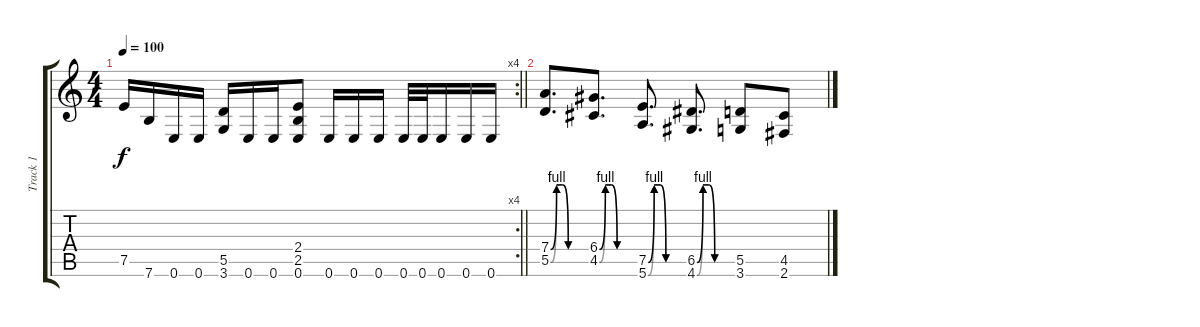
\track ("Track 1" "Track 1") {instrument overdrivenguitar}
\staff {score tabs}
\tuning (E4 B3 G3 D3 A2 E2) {hide}
\rc 4
\ts (4 4)
\tempo 100
\clef g2
\barLineRight lightlight
\ks c
7.5.16{dy f} 7.6.16 0.6.16 0.6.16 (5.5 3.6).16 0.6.16 0.6.16 (2.4 2.5 0.6).8 0.6.16 0.6.16 0.6.16 0.6.32 0.6.32 0.6.16 0.6.16 0.6.16 |
(7.4{be (custom 0 0 10 4 20 4 30 0 60 0)} 5.5{be (custom 0 0 10 4 20 4 30 0 60 0)}).8{d} (6.4{be (custom 0 0 10 4 20 4 30 0 60 0)} 4.5{be (custom 0 0 10 4 20 4 30 0 60 0)}).8{d} (7.5{be (custom 0 0 10 4 20 4 30 0 60 0)} 5.6{be (custom 0 0 10 4 20 4 30 0 60 0)}).8{d} (6.5{be (custom 0 0 10 4 20 4 30 0 60 0)} 4.6{be (custom 0 0 10 4 20 4 30 0 60 0)}).8{d} (5.5 3.6).8 (4.5 2.6).8
